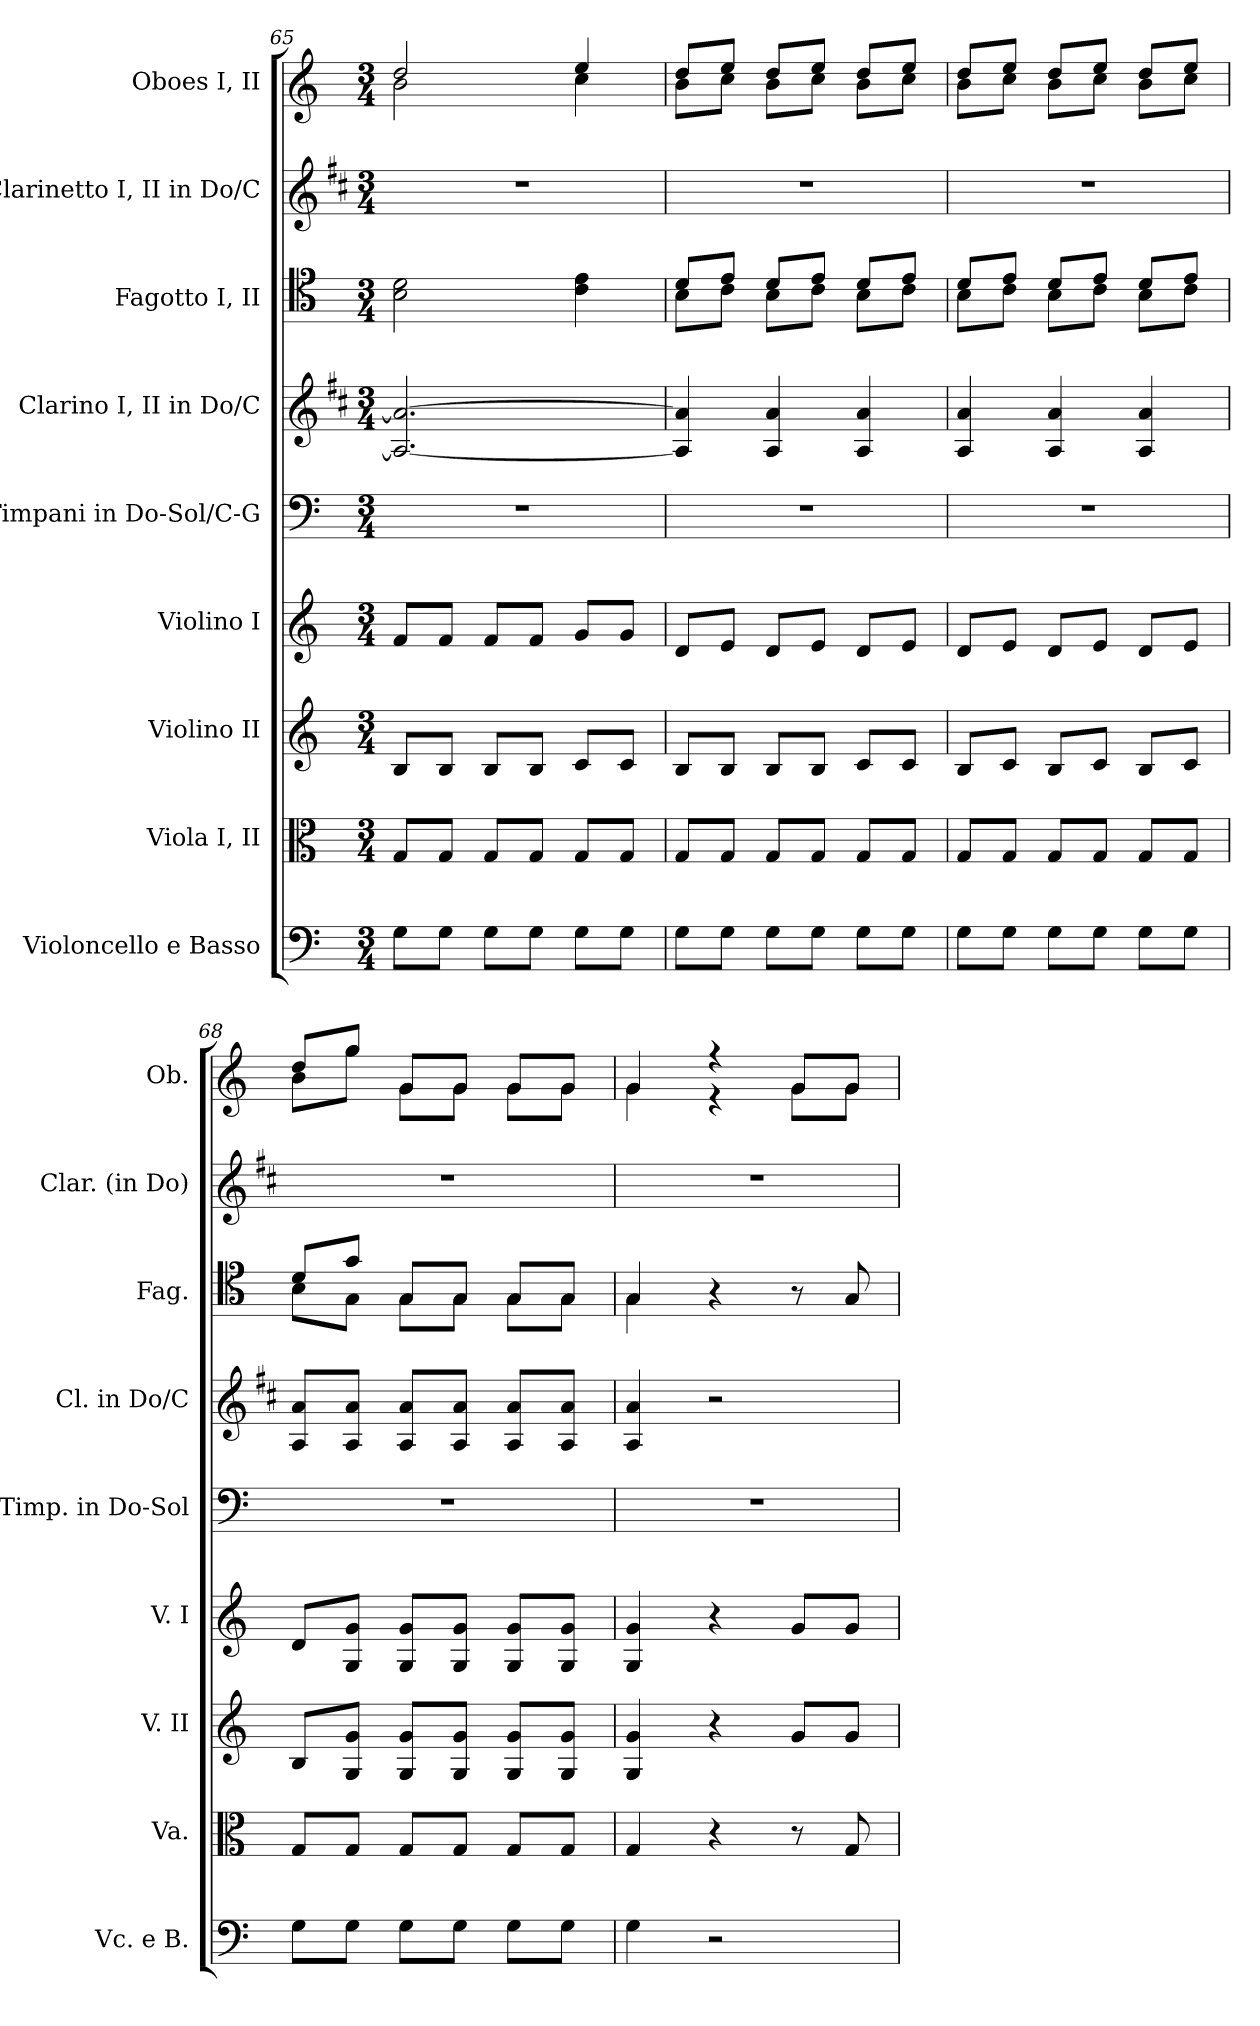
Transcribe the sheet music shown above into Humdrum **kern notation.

**kern	**kern	**kern	**kern	**kern	**kern	**kern	**kern	**kern
*part9	*part8	*part7	*part6	*part5	*part4	*part3	*part2	*part1
*staff9	*staff8	*staff7	*staff6	*staff5	*staff4	*staff3	*staff2	*staff1
*I"Violoncello e Basso	*I"Viola I, II	*I"Violino II	*I"Violino I	*I"Timpani in Do-Sol/C-G	*I"Clarino I, II in Do/C	*I"Fagotto I, II	*I"Clarinetto I, II in Do/C	*I"Oboes I, II
*I'Vc. e B.	*I'Va.	*I'V. II	*I'V. I	*I'Timp. in Do-Sol	*I'Cl. in Do/C	*I'Fag.	*I'Clar. (in Do)	*I'Ob.
*clefF4	*clefC3	*clefG2	*clefG2	*clefF4	*clefG2	*clefC4	*clefG2	*clefG2
*	*	*	*	*	*ITrd1c2	*	*ITrd1c2	*
*k[]	*k[]	*k[]	*k[]	*k[]	*k[]	*k[]	*k[]	*k[]
*M3/4	*M3/4	*M3/4	*M3/4	*M3/4	*M3/4	*M3/4	*M3/4	*M3/4
=65	=65	=65	=65	=65	=65	=65	=65	=65
*	*	*	*	*	*	*	*	*^
8Gi\L	8Gi/L	8Bi/L	8f/L	2.r	2.Gi/_ 2.gi/_	2Bi\ 2di\	2.r	2ddi/	2bi\
8Gi\J	8Gi/J	8Bi/J	8f/J	.	.	.	.	.	.
8Gi\L	8Gi/L	8Bi/L	8f/L	.	.	.	.	.	.
8Gi\J	8Gi/J	8Bi/J	8f/J	.	.	.	.	.	.
8Gi\L	8Gi/L	8c/L	8gi/L	.	.	4c\ 4e\	.	4ee/	4cc\
8Gi\J	8Gi/J	8c/J	8gi/J	.	.	.	.	.	.
=66	=66	=66	=66	=66	=66	=66	=66	=66	=66
*	*	*	*	*	*	*^	*	*	*
8Gi\L	8Gi/L	8Bi/L	8di/L	2.r	4Gi/] 4gi/]	8di/L	8Bi\L	2.r	8ddi/L	8bi\L
8Gi\J	8Gi/J	8Bi/J	8e/J	.	.	8e/J	8c\J	.	8ee/J	8cc\J
8Gi\L	8Gi/L	8Bi/L	8di/L	.	4Gi/ 4gi/	8di/L	8Bi\L	.	8ddi/L	8bi\L
8Gi\J	8Gi/J	8Bi/J	8e/J	.	.	8e/J	8c\J	.	8ee/J	8cc\J
8Gi\L	8Gi/L	8c/L	8di/L	.	4Gi/ 4gi/	8di/L	8Bi\L	.	8ddi/L	8bi\L
8Gi\J	8Gi/J	8c/J	8e/J	.	.	8e/J	8c\J	.	8ee/J	8cc\J
=67	=67	=67	=67	=67	=67	=67	=67	=67	=67	=67
8Gi\L	8Gi/L	8Bi/L	8di/L	2.r	4Gi/ 4gi/	8di/L	8Bi\L	2.r	8ddi/L	8bi\L
8Gi\J	8Gi/J	8c/J	8e/J	.	.	8e/J	8c\J	.	8ee/J	8cc\J
8Gi\L	8Gi/L	8Bi/L	8di/L	.	4Gi/ 4gi/	8di/L	8Bi\L	.	8ddi/L	8bi\L
8Gi\J	8Gi/J	8c/J	8e/J	.	.	8e/J	8c\J	.	8ee/J	8cc\J
8Gi\L	8Gi/L	8Bi/L	8di/L	.	4Gi/ 4gi/	8di/L	8Bi\L	.	8ddi/L	8bi\L
8Gi\J	8Gi/J	8c/J	8e/J	.	.	8e/J	8c\J	.	8ee/J	8cc\J
=68	=68	=68	=68	=68	=68	=68	=68	=68	=68	=68
8Gi\L	8Gi/L	8Bi/L	8di/L	2.r	8Gi/ 8gi/L	8di/L	8Bi\L	2.r	8ddi/L	8bi\L
8Gi\J	8Gi/J	8Gi/ 8gi/J	8Gi/ 8gi/J	.	8Gi/ 8gi/J	8gi/J	8Gi\J	.	8ggi/J	8ggi\J
8Gi\L	8Gi/L	8Gi/ 8gi/L	8Gi/ 8gi/L	.	8Gi/ 8gi/L	8Gi/L	8Gi\L	.	8gi/L	8gi\L
8Gi\J	8Gi/J	8Gi/ 8gi/J	8Gi/ 8gi/J	.	8Gi/ 8gi/J	8Gi/J	8Gi\J	.	8gi/J	8gi\J
8Gi\L	8Gi/L	8Gi/ 8gi/L	8Gi/ 8gi/L	.	8Gi/ 8gi/L	8Gi/L	8Gi\L	.	8gi/L	8gi\L
8Gi\J	8Gi/J	8Gi/ 8gi/J	8Gi/ 8gi/J	.	8Gi/ 8gi/J	8Gi/J	8Gi\J	.	8gi/J	8gi\J
=69	=69	=69	=69	=69	=69	=69	=69	=69	=69	=69
4Gi\	4Gi/	4Gi/ 4gi/	4Gi/ 4gi/	2.r	4Gi/ 4gi/	4Gi/	4G\	2.r	4gi/	4g\
2r	4r	4r	4r	.	2r	4r	2ryy	.	4r	4r
.	8r	8gi/L	8gi/L	.	.	8r	.	.	8gi/L	8g\L
.	8Gi/	8gi/J	8gi/J	.	.	8Gi/	.	.	8gi/J	8gi\J
*	*	*	*	*	*	*v	*v	*	*v	*v
=	=	=	=	=	=	=	=	=
*-	*-	*-	*-	*-	*-	*-	*-	*-
